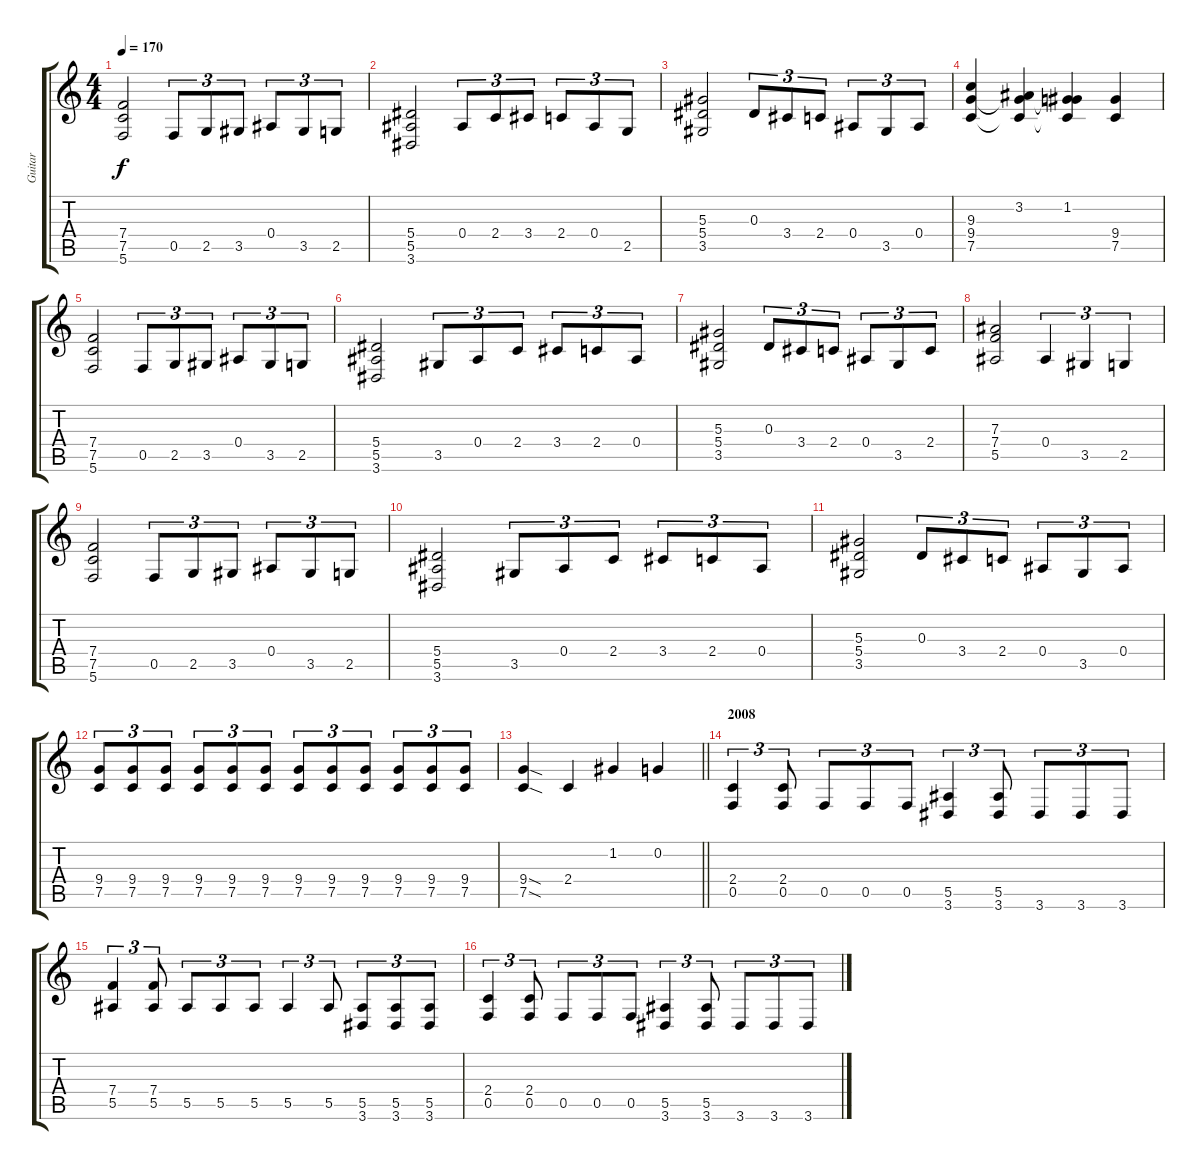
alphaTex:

\track ("Guitar" "Guitar") {instrument distortionguitar}
\staff {score tabs}
\tuning (C4 G3 Eb3 Bb2 F2 C2) {hide}
\ts (4 4)
\tempo 170
\clef g2
\ks c
(7.4 7.5 5.6).2{dy f} 0.5.8{tu (3 2)} 2.5.8{tu (3 2)} 3.5.8{tu (3 2)} 0.4.8{tu (3 2)} 3.5.8{tu (3 2)} 2.5.8{tu (3 2)} |
(5.4 5.5 3.6).2 0.4.8{tu (3 2)} 2.4.8{tu (3 2)} 3.4.8{tu (3 2)} 2.4.8{tu (3 2)} 0.4.8{tu (3 2)} 2.5.8{tu (3 2)} |
(5.3 5.4 3.5).2 0.3.8{tu (3 2)} 3.4.8{tu (3 2)} 2.4.8{tu (3 2)} 0.4.8{tu (3 2)} 3.5.8{tu (3 2)} 0.4.8{tu (3 2)} |
(9.3 9.4 7.5).4 (3.2 9.4{t} 7.5{t}).4 (1.2 9.4{t} 7.5{t}).4 (9.4 7.5).4 |
(7.4 7.5 5.6).2 0.5.8{tu (3 2)} 2.5.8{tu (3 2)} 3.5.8{tu (3 2)} 0.4.8{tu (3 2)} 3.5.8{tu (3 2)} 2.5.8{tu (3 2)} |
(5.4 5.5 3.6).2 3.5.8{tu (3 2)} 0.4.8{tu (3 2)} 2.4.8{tu (3 2)} 3.4.8{tu (3 2)} 2.4.8{tu (3 2)} 0.4.8{tu (3 2)} |
(5.3 5.4 3.5).2 0.3.8{tu (3 2)} 3.4.8{tu (3 2)} 2.4.8{tu (3 2)} 0.4.8{tu (3 2)} 3.5.8{tu (3 2)} 2.4.8{tu (3 2)} |
(7.3 7.4 5.5).2 0.4.4{tu (3 2)} 3.5.4{tu (3 2)} 2.5.4{tu (3 2)} |
(7.4 7.5 5.6).2 0.5.8{tu (3 2)} 2.5.8{tu (3 2)} 3.5.8{tu (3 2)} 0.4.8{tu (3 2)} 3.5.8{tu (3 2)} 2.5.8{tu (3 2)} |
(5.4 5.5 3.6).2 3.5.8{tu (3 2)} 0.4.8{tu (3 2)} 2.4.8{tu (3 2)} 3.4.8{tu (3 2)} 2.4.8{tu (3 2)} 0.4.8{tu (3 2)} |
(5.3 5.4 3.5).2 0.3.8{tu (3 2)} 3.4.8{tu (3 2)} 2.4.8{tu (3 2)} 0.4.8{tu (3 2)} 3.5.8{tu (3 2)} 0.4.8{tu (3 2)} |
(9.4 7.5).8{tu (3 2)} (9.4 7.5).8{tu (3 2)} (9.4 7.5).8{tu (3 2)} (9.4 7.5).8{tu (3 2)} (9.4 7.5).8{tu (3 2)} (9.4 7.5).8{tu (3 2)} (9.4 7.5).8{tu (3 2)} (9.4 7.5).8{tu (3 2)} (9.4 7.5).8{tu (3 2)} (9.4 7.5).8{tu (3 2)} (9.4 7.5).8{tu (3 2)} (9.4 7.5).8{tu (3 2)} |
\barLineRight lightlight
(9.4{sod} 7.5{sod}).4 2.4.4 1.2.4 0.2.4 |
\section ("" "2008")
(2.4 0.5).4{tu (3 2)} (2.4 0.5).8{tu (3 2)} 0.5.8{tu (3 2)} 0.5.8{tu (3 2)} 0.5.8{tu (3 2)} (5.5 3.6).4{tu (3 2)} (5.5 3.6).8{tu (3 2)} 3.6.8{tu (3 2)} 3.6.8{tu (3 2)} 3.6.8{tu (3 2)} |
(7.4 5.5).4{tu (3 2)} (7.4 5.5).8{tu (3 2)} 5.5.8{tu (3 2)} 5.5.8{tu (3 2)} 5.5.8{tu (3 2)} 5.5.4{tu (3 2)} 5.5.8{tu (3 2)} (5.5 3.6).8{tu (3 2)} (5.5 3.6).8{tu (3 2)} (5.5 3.6).8{tu (3 2)} |
(2.4 0.5).4{tu (3 2)} (2.4 0.5).8{tu (3 2)} 0.5.8{tu (3 2)} 0.5.8{tu (3 2)} 0.5.8{tu (3 2)} (5.5 3.6).4{tu (3 2)} (5.5 3.6).8{tu (3 2)} 3.6.8{tu (3 2)} 3.6.8{tu (3 2)} 3.6.8{tu (3 2)}
